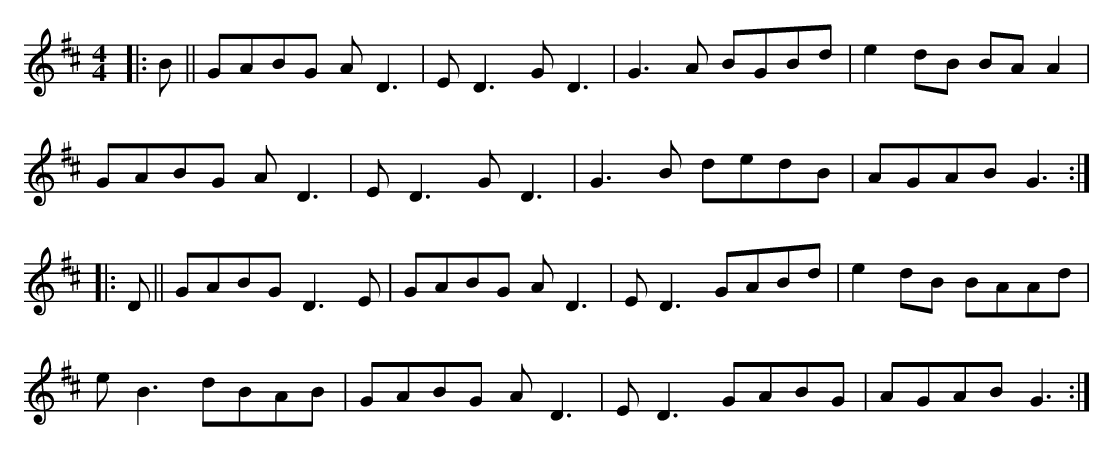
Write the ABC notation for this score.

X:1
M:4/4
K:D
|:B||GABG AD3|ED3 GD3|G3A BGBd|e2dB BAA2|
GABG AD3|ED3 GD3|G3B dedB|AGAB G3:|
|:D||GABG D3E|GABG AD3|ED3 GABd|e2dB BAAd|
eB3 dBAB|GABG AD3|ED3 GABG|AGAB G3:|
